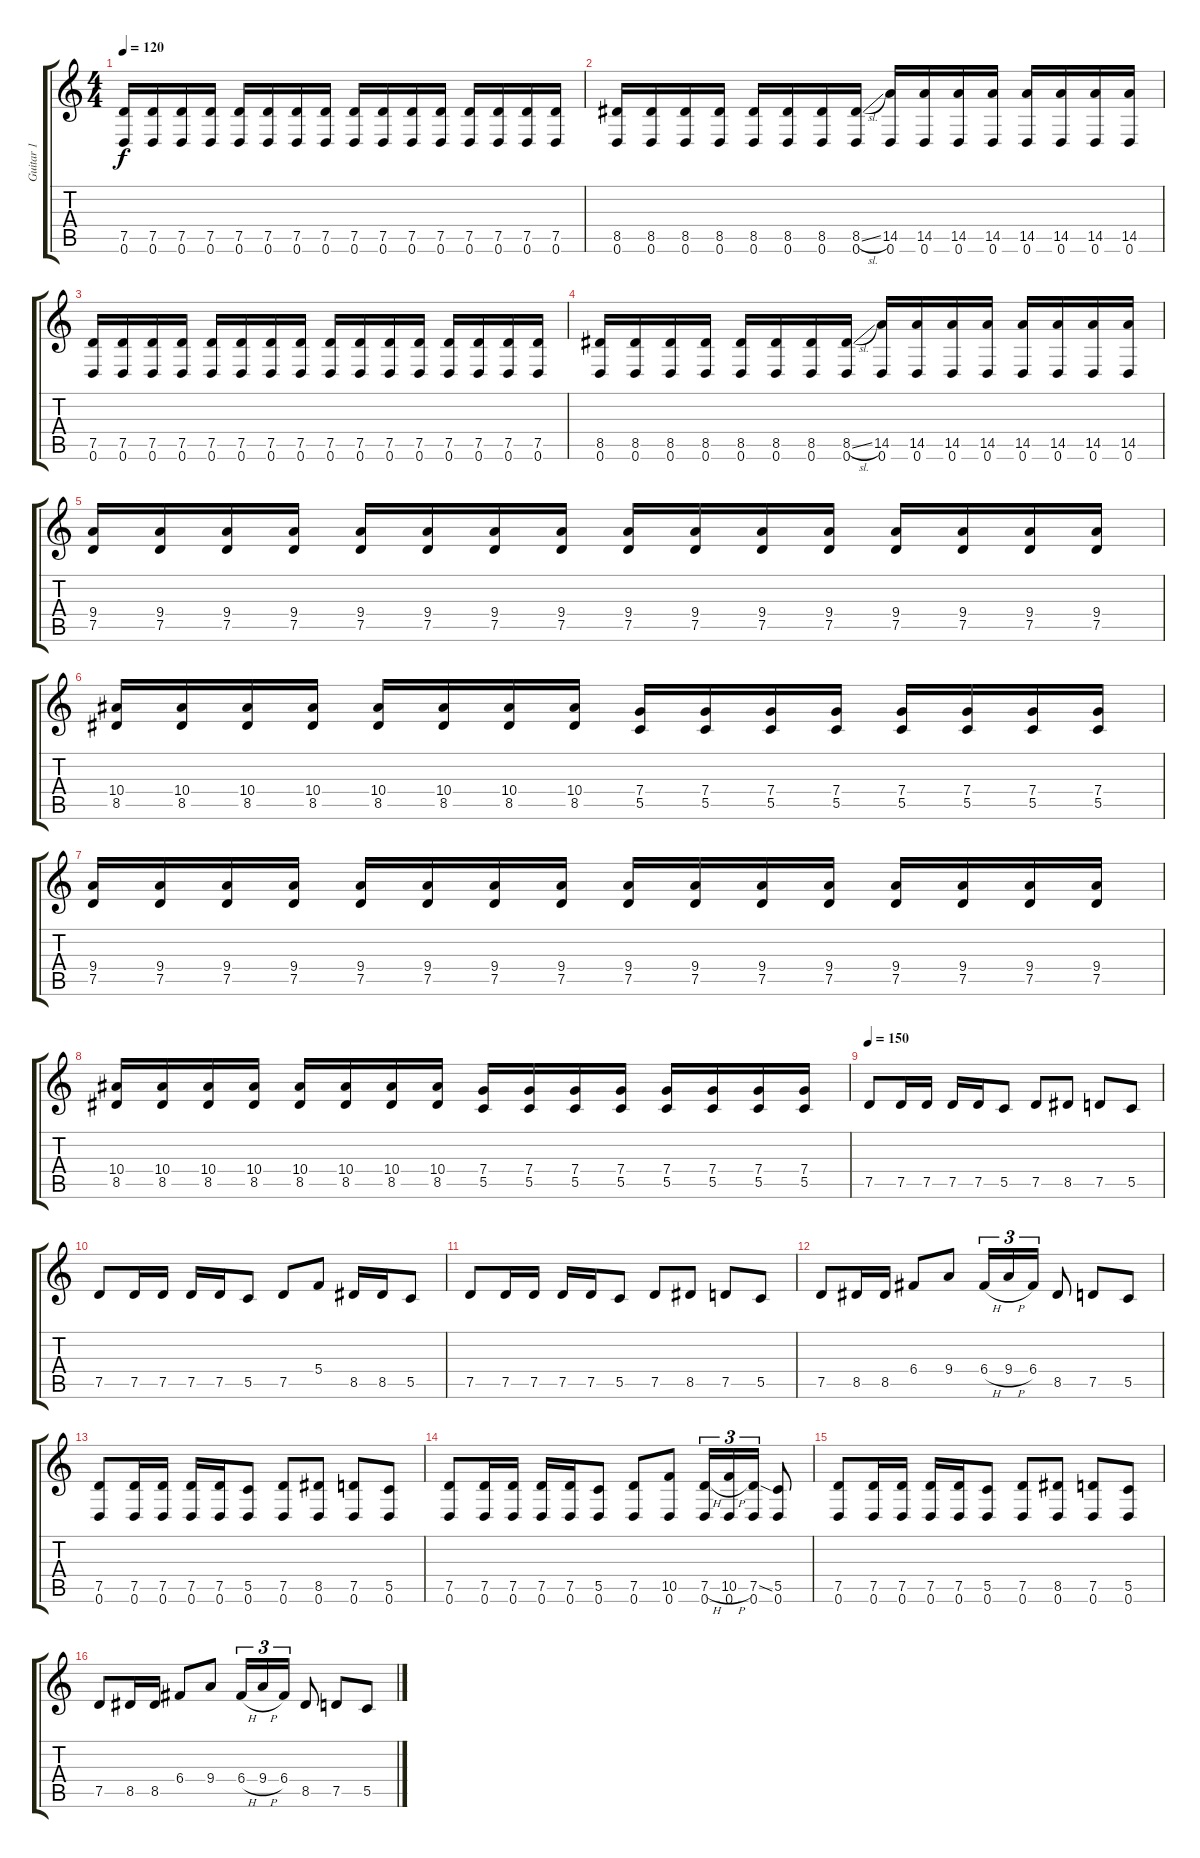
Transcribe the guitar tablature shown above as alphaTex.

\track ("Guitar 1" "Guitar 1") {instrument distortionguitar}
\staff {score tabs}
\tuning (D4 A3 F3 C3 G2 D2) {hide}
\ts (4 4)
\tempo 120
\clef g2
\ks c
(7.5 0.6).16{dy f} (7.5 0.6).16 (7.5 0.6).16 (7.5 0.6).16 (7.5 0.6).16 (7.5 0.6).16 (7.5 0.6).16 (7.5 0.6).16 (7.5 0.6).16 (7.5 0.6).16 (7.5 0.6).16 (7.5 0.6).16 (7.5 0.6).16 (7.5 0.6).16 (7.5 0.6).16 (7.5 0.6).16 |
(8.5 0.6).16 (8.5 0.6).16 (8.5 0.6).16 (8.5 0.6).16 (8.5 0.6).16 (8.5 0.6).16 (8.5 0.6).16 (8.5{sl} 0.6).16 (14.5 0.6).16 (14.5 0.6).16 (14.5 0.6).16 (14.5 0.6).16 (14.5 0.6).16 (14.5 0.6).16 (14.5 0.6).16 (14.5 0.6).16 |
(7.5 0.6).16 (7.5 0.6).16 (7.5 0.6).16 (7.5 0.6).16 (7.5 0.6).16 (7.5 0.6).16 (7.5 0.6).16 (7.5 0.6).16 (7.5 0.6).16 (7.5 0.6).16 (7.5 0.6).16 (7.5 0.6).16 (7.5 0.6).16 (7.5 0.6).16 (7.5 0.6).16 (7.5 0.6).16 |
(8.5 0.6).16 (8.5 0.6).16 (8.5 0.6).16 (8.5 0.6).16 (8.5 0.6).16 (8.5 0.6).16 (8.5 0.6).16 (8.5{sl} 0.6).16 (14.5 0.6).16 (14.5 0.6).16 (14.5 0.6).16 (14.5 0.6).16 (14.5 0.6).16 (14.5 0.6).16 (14.5 0.6).16 (14.5 0.6).16 |
(9.4 7.5).16 (9.4 7.5).16 (9.4 7.5).16 (9.4 7.5).16 (9.4 7.5).16 (9.4 7.5).16 (9.4 7.5).16 (9.4 7.5).16 (9.4 7.5).16 (9.4 7.5).16 (9.4 7.5).16 (9.4 7.5).16 (9.4 7.5).16 (9.4 7.5).16 (9.4 7.5).16 (9.4 7.5).16 |
(10.4 8.5).16 (10.4 8.5).16 (10.4 8.5).16 (10.4 8.5).16 (10.4 8.5).16 (10.4 8.5).16 (10.4 8.5).16 (10.4 8.5).16 (7.4 5.5).16 (7.4 5.5).16 (7.4 5.5).16 (7.4 5.5).16 (7.4 5.5).16 (7.4 5.5).16 (7.4 5.5).16 (7.4 5.5).16 |
(9.4 7.5).16 (9.4 7.5).16 (9.4 7.5).16 (9.4 7.5).16 (9.4 7.5).16 (9.4 7.5).16 (9.4 7.5).16 (9.4 7.5).16 (9.4 7.5).16 (9.4 7.5).16 (9.4 7.5).16 (9.4 7.5).16 (9.4 7.5).16 (9.4 7.5).16 (9.4 7.5).16 (9.4 7.5).16 |
(10.4 8.5).16 (10.4 8.5).16 (10.4 8.5).16 (10.4 8.5).16 (10.4 8.5).16 (10.4 8.5).16 (10.4 8.5).16 (10.4 8.5).16 (7.4 5.5).16 (7.4 5.5).16 (7.4 5.5).16 (7.4 5.5).16 (7.4 5.5).16 (7.4 5.5).16 (7.4 5.5).16 (7.4 5.5).16 |
\section ("" "")
\tempo 150
7.5.8 7.5.16 7.5.16 7.5.16 7.5.16 5.5.8 7.5.8 8.5.8 7.5.8 5.5.8 |
7.5.8 7.5.16 7.5.16 7.5.16 7.5.16 5.5.8 7.5.8 5.4.8 8.5.16 8.5.16 5.5.8 |
7.5.8 7.5.16 7.5.16 7.5.16 7.5.16 5.5.8 7.5.8 8.5.8 7.5.8 5.5.8 |
7.5.8 8.5.16 8.5.16 6.4.8 9.4.8 6.4{h}.16{tu (3 2)} 9.4{h}.16{tu (3 2)} 6.4.16{tu (3 2)} 8.5.8 7.5.8 5.5.8 |
(7.5 0.6).8 (7.5 0.6).16 (7.5 0.6).16 (7.5 0.6).16 (7.5 0.6).16 (5.5 0.6).8 (7.5 0.6).8 (8.5 0.6).8 (7.5 0.6).8 (5.5 0.6).8 |
(7.5 0.6).8 (7.5 0.6).16 (7.5 0.6).16 (7.5 0.6).16 (7.5 0.6).16 (5.5 0.6).8 (7.5 0.6).8 (10.5 0.6).8 (7.5{h} 0.6).16{tu (3 2)} (10.5{h} 0.6).16{tu (3 2)} (7.5{ss} 0.6).16{tu (3 2)} (5.5 0.6).8 |
(7.5 0.6).8 (7.5 0.6).16 (7.5 0.6).16 (7.5 0.6).16 (7.5 0.6).16 (5.5 0.6).8 (7.5 0.6).8 (8.5 0.6).8 (7.5 0.6).8 (5.5 0.6).8 |
7.5.8 8.5.16 8.5.16 6.4.8 9.4.8 6.4{h}.16{tu (3 2)} 9.4{h}.16{tu (3 2)} 6.4.16{tu (3 2)} 8.5.8 7.5.8 5.5.8
